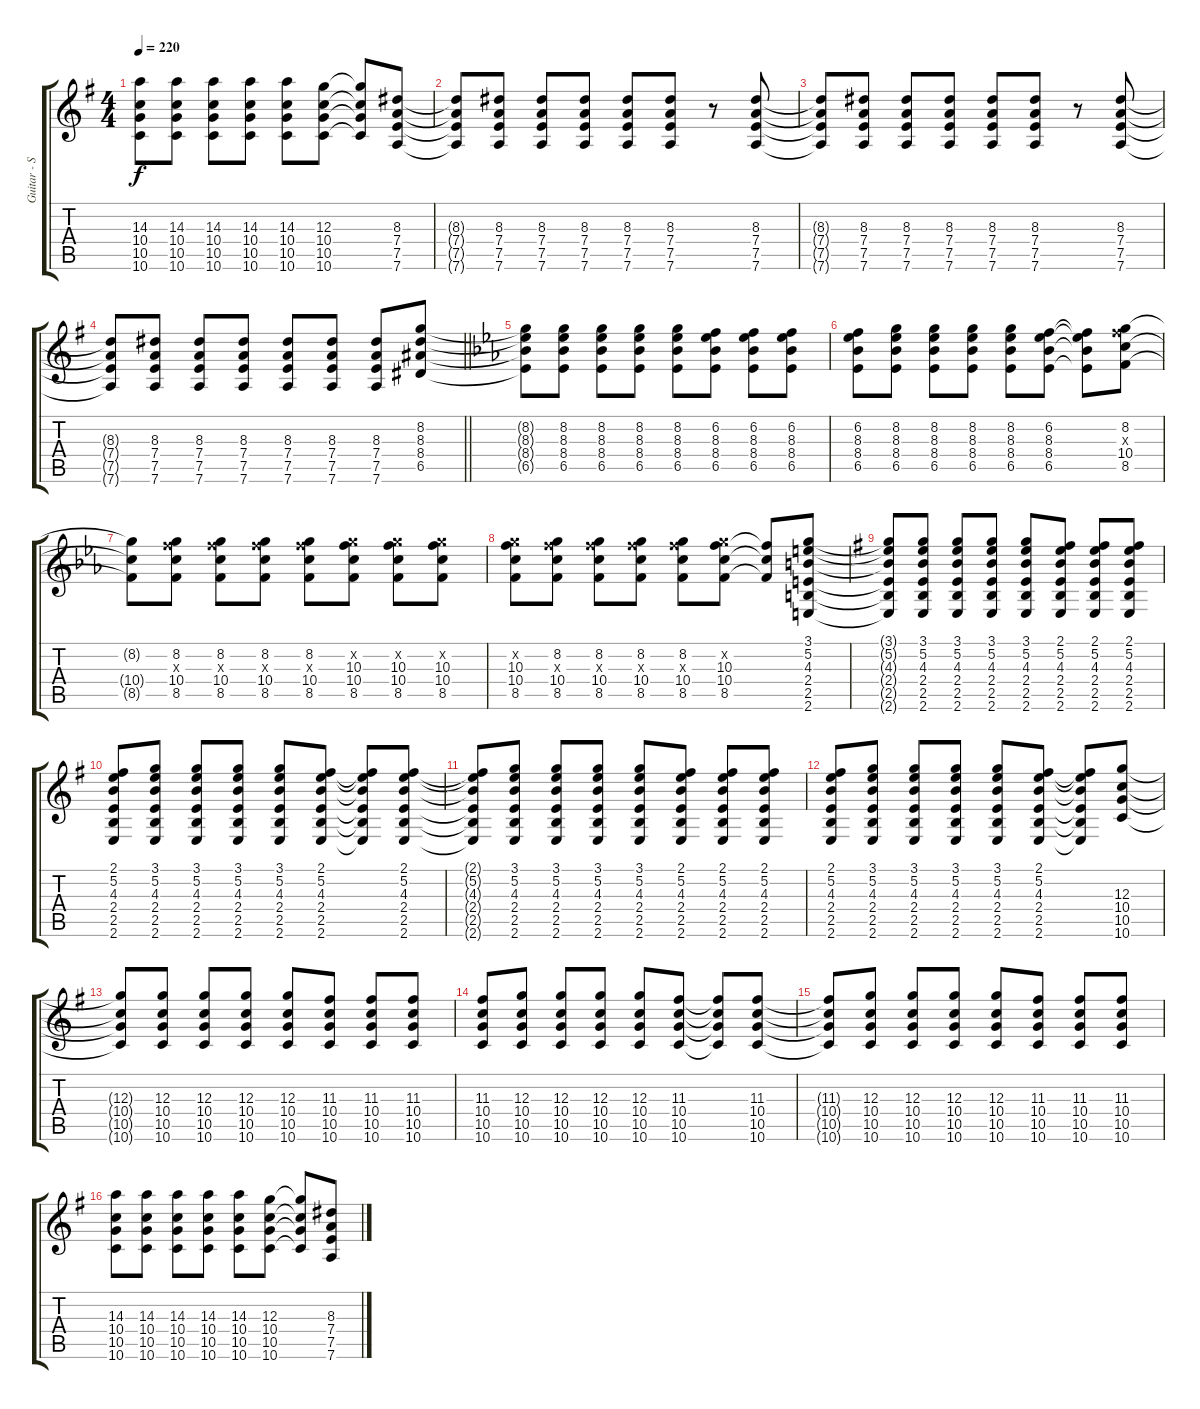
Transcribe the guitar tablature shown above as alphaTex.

\track ("Guitar - Simon Neil" "Guitar - S") {instrument overdrivenguitar}
\staff {score tabs}
\tuning (E4 B3 G3 D3 A2 D2) {hide}
\ts (4 4)
\tempo 220
\clef g2
\ks eminor
(14.3 10.4 10.5 10.6).8{dy f} (14.3 10.4 10.5 10.6).8 (14.3 10.4 10.5 10.6).8 (14.3 10.4 10.5 10.6).8 (14.3 10.4 10.5 10.6).8 (12.3 10.4 10.5 10.6).8 (12.3{t} 10.4{t} 10.5{t} 10.6{t}).8 (8.3 7.4 7.5 7.6).8 |
(8.3{t} 7.4{t} 7.5{t} 7.6{t}).8 (8.3 7.4 7.5 7.6).8 (8.3 7.4 7.5 7.6).8 (8.3 7.4 7.5 7.6).8 (8.3 7.4 7.5 7.6).8 (8.3 7.4 7.5 7.6).8 r.8 (8.3 7.4 7.5 7.6).8 |
(8.3{t} 7.4{t} 7.5{t} 7.6{t}).8 (8.3 7.4 7.5 7.6).8 (8.3 7.4 7.5 7.6).8 (8.3 7.4 7.5 7.6).8 (8.3 7.4 7.5 7.6).8 (8.3 7.4 7.5 7.6).8 r.8 (8.3 7.4 7.5 7.6).8 |
\barLineRight lightlight
(8.3{t} 7.4{t} 7.5{t} 7.6{t}).8 (8.3 7.4 7.5 7.6).8 (8.3 7.4 7.5 7.6).8 (8.3 7.4 7.5 7.6).8 (8.3 7.4 7.5 7.6).8 (8.3 7.4 7.5 7.6).8 (8.3 7.4 7.5 7.6).8 (8.2 8.3 8.4 6.5).8 |
\ks eb
(8.2{t} 8.3{t} 8.4{t} 6.5{t}).8 (8.2 8.3 8.4 6.5).8 (8.2 8.3 8.4 6.5).8 (8.2 8.3 8.4 6.5).8 (8.2 8.3 8.4 6.5).8 (6.2 8.3 8.4 6.5).8 (6.2 8.3 8.4 6.5).8 (6.2 8.3 8.4 6.5).8 |
(6.2 8.3 8.4 6.5).8 (8.2 8.3 8.4 6.5).8 (8.2 8.3 8.4 6.5).8 (8.2 8.3 8.4 6.5).8 (8.2 8.3 8.4 6.5).8 (6.2 8.3 8.4 6.5).8 (6.2{t} 8.3{t} 8.4{t} 6.5{t}).8 (8.2 10.3{x} 10.4 8.5).8 |
(8.2{t} 10.4{t} 8.5{t}).8 (8.2 10.3{x} 10.4 8.5).8 (8.2 10.3{x} 10.4 8.5).8 (8.2 10.3{x} 10.4 8.5).8 (8.2 10.3{x} 10.4 8.5).8 (8.2{x} 10.3 10.4 8.5).8 (8.2{x} 10.3 10.4 8.5).8 (8.2{x} 10.3 10.4 8.5).8 |
(8.2{x} 10.3 10.4 8.5).8 (8.2 10.3{x} 10.4 8.5).8 (8.2 10.3{x} 10.4 8.5).8 (8.2 10.3{x} 10.4 8.5).8 (8.2 10.3{x} 10.4 8.5).8 (8.2{x} 10.3 10.4 8.5).8 (10.3{t} 10.4{t} 8.5{t}).8 (3.1 5.2 4.3 2.4 2.5 2.6).8 |
\ks eminor
(3.1{t} 5.2{t} 4.3{t} 2.4{t} 2.5{t} 2.6{t}).8 (3.1 5.2 4.3 2.4 2.5 2.6).8 (3.1 5.2 4.3 2.4 2.5 2.6).8 (3.1 5.2 4.3 2.4 2.5 2.6).8 (3.1 5.2 4.3 2.4 2.5 2.6).8 (2.1 5.2 4.3 2.4 2.5 2.6).8 (2.1 5.2 4.3 2.4 2.5 2.6).8 (2.1 5.2 4.3 2.4 2.5 2.6).8 |
(2.1 5.2 4.3 2.4 2.5 2.6).8 (3.1 5.2 4.3 2.4 2.5 2.6).8 (3.1 5.2 4.3 2.4 2.5 2.6).8 (3.1 5.2 4.3 2.4 2.5 2.6).8 (3.1 5.2 4.3 2.4 2.5 2.6).8 (2.1 5.2 4.3 2.4 2.5 2.6).8 (2.1{t} 5.2{t} 4.3{t} 2.4{t} 2.5{t} 2.6{t}).8 (2.1 5.2 4.3 2.4 2.5 2.6).8 |
(2.1{t} 5.2{t} 4.3{t} 2.4{t} 2.5{t} 2.6{t}).8 (3.1 5.2 4.3 2.4 2.5 2.6).8 (3.1 5.2 4.3 2.4 2.5 2.6).8 (3.1 5.2 4.3 2.4 2.5 2.6).8 (3.1 5.2 4.3 2.4 2.5 2.6).8 (2.1 5.2 4.3 2.4 2.5 2.6).8 (2.1 5.2 4.3 2.4 2.5 2.6).8 (2.1 5.2 4.3 2.4 2.5 2.6).8 |
(2.1 5.2 4.3 2.4 2.5 2.6).8 (3.1 5.2 4.3 2.4 2.5 2.6).8 (3.1 5.2 4.3 2.4 2.5 2.6).8 (3.1 5.2 4.3 2.4 2.5 2.6).8 (3.1 5.2 4.3 2.4 2.5 2.6).8 (2.1 5.2 4.3 2.4 2.5 2.6).8 (2.1{t} 5.2{t} 4.3{t} 2.4{t} 2.5{t} 2.6{t}).8 (12.3 10.4 10.5 10.6).8 |
(12.3{t} 10.4{t} 10.5{t} 10.6{t}).8 (12.3 10.4 10.5 10.6).8 (12.3 10.4 10.5 10.6).8 (12.3 10.4 10.5 10.6).8 (12.3 10.4 10.5 10.6).8 (11.3 10.4 10.5 10.6).8 (11.3 10.4 10.5 10.6).8 (11.3 10.4 10.5 10.6).8 |
(11.3 10.4 10.5 10.6).8 (12.3 10.4 10.5 10.6).8 (12.3 10.4 10.5 10.6).8 (12.3 10.4 10.5 10.6).8 (12.3 10.4 10.5 10.6).8 (11.3 10.4 10.5 10.6).8 (11.3{t} 10.4{t} 10.5{t} 10.6{t}).8 (11.3 10.4 10.5 10.6).8 |
(11.3{t} 10.4{t} 10.5{t} 10.6{t}).8 (12.3 10.4 10.5 10.6).8 (12.3 10.4 10.5 10.6).8 (12.3 10.4 10.5 10.6).8 (12.3 10.4 10.5 10.6).8 (11.3 10.4 10.5 10.6).8 (11.3 10.4 10.5 10.6).8 (11.3 10.4 10.5 10.6).8 |
(14.3 10.4 10.5 10.6).8 (14.3 10.4 10.5 10.6).8 (14.3 10.4 10.5 10.6).8 (14.3 10.4 10.5 10.6).8 (14.3 10.4 10.5 10.6).8 (12.3 10.4 10.5 10.6).8 (12.3{t} 10.4{t} 10.5{t} 10.6{t}).8 (8.3 7.4 7.5 7.6).8
